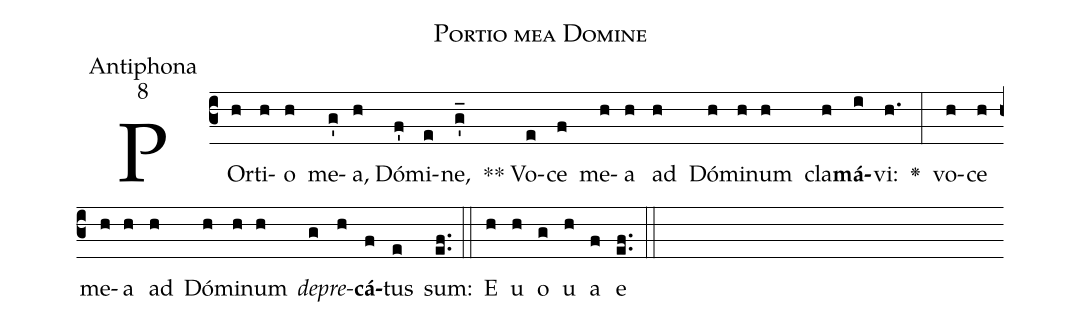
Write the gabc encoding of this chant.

name:Portio mea Domine;
office-part:Antiphona;
mode:8;
%%
(c3) POr(h)ti(h)o(h) me(g')a(h), Dó(f')mi-(e)ne,(g'_) ** Vo(e)ce(f) me(h)a(h) ad(h) Dó(h)mi(h)num(h) cla(h)<b>má</b>(i)vi:(h.) <v>\greheightstar</v>(:) vo(h)ce(h) me(h)a(h) ad(h) Dó(h)mi(h)num(h) <i>de</i>(g)<i>pre</i>(h)<b>cá</b>(f)tus(e) sum:(ef..) (::) E(h) u(h) o(g) u(h) a(f) e(e.f.) (::)
